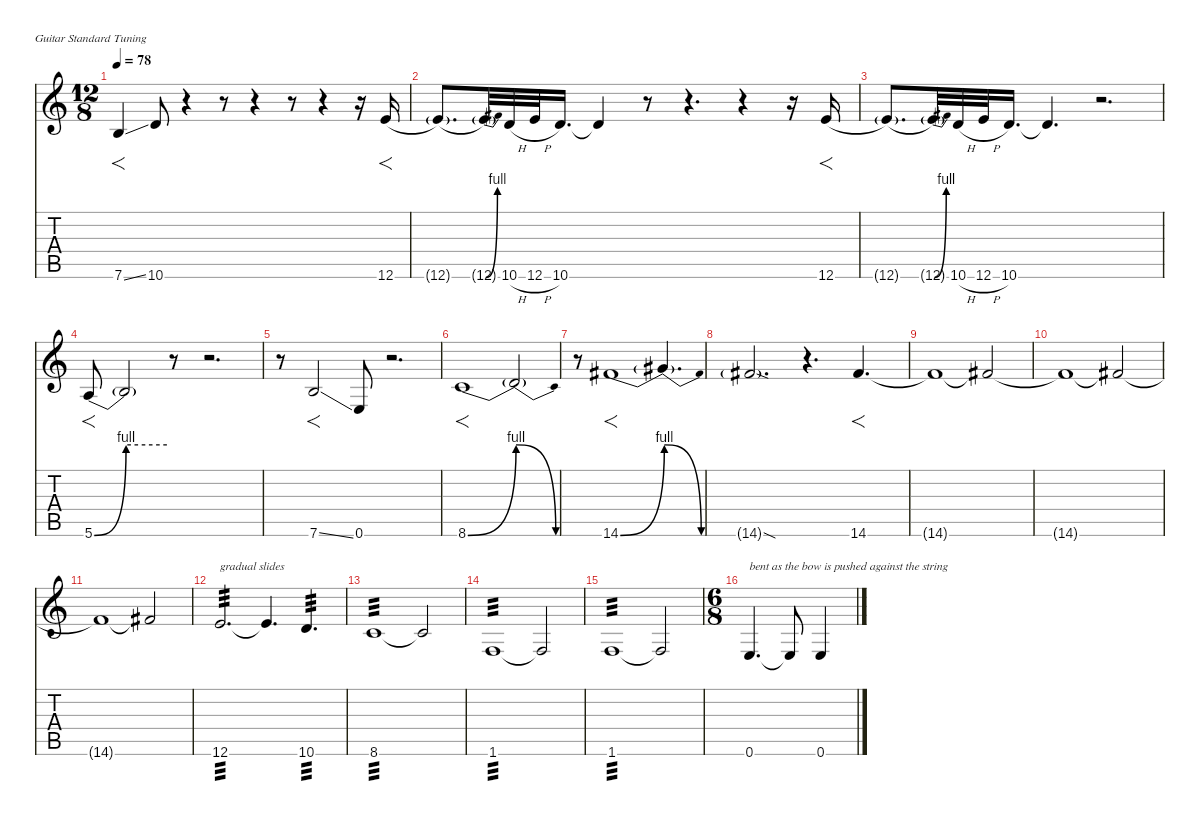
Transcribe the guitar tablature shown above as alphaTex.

\defaultSystemsLayout 4
\hideDynamics
\bracketExtendMode nobrackets
\singleTrackTrackNamePolicy hidden
\multiTrackTrackNamePolicy hidden
\firstSystemTrackNameMode fullname
\firstSystemTrackNameOrientation horizontal
\otherSystemsTrackNameOrientation horizontal
\track ("Gtr. 2 w/dist and octavia" "dist.guit.") {instrument distortionguitar}
\staff {score tabs}
\tuning (E4 B3 G3 D3 A2 E2)
\ts (12 8)
\tempo 78
\clef g2
\ks c
7.6{ss}.4{f dy f beam Up} 10.6.8{beam Up} r.4{beam Up} r.8{beam Up} r.4{beam Up} r.8{beam Up} r.4{beam Up} r.16{beam Up} 12.6{be (hold 0 0 60 0)}.16{f beam Up} |
12.6{be (hold 0 0 60 0) t}.8{d beam Up} 12.6{be (bend 0 0 60 4) t}.32{beam Up} 10.6{h}.32{beam Up} 12.6{h}.32{beam Up} 10.6.16{d beam Up} 10.6{t}.4{beam Up} r.8{beam Up} r.4{d beam Up} r.4{beam Up} r.16{beam Up} 12.6{be (hold 0 0 60 0)}.16{f beam Up} |
12.6{be (hold 0 0 60 0) t}.8{d beam Up} 12.6{be (bend 0 0 60 4) t}.32{beam Up} 10.6{h}.32{beam Up} 12.6{h}.32{beam Up} 10.6.16{d beam Up} 10.6{t}.4{d beam Up} r.2{d beam Up} |
5.6{be (bend 0 0 60 4)}.8{f beam Up} 5.6{be (hold 0 4 60 4) t}.2{beam Up} r.8{beam Up} r.2{d beam Up} |
r.8{beam Down} 7.6{ss}.2{f beam Up} 0.6.8{beam Up} r.2{d beam Up} |
8.6{be (bend 0 0 60 4)}.1{f beam Up} 8.6{be (release 0 4 60 0) t}.2{beam Up} |
r.8{beam Down} 14.6{be (bend 0 0 60 4) acc #}.1{f beam Up} 14.6{be (release 0 4 60 0) t}.4{d beam Up} |
14.6{sod g acc #}.2{d beam Up} r.4{d beam Up} 14.6{acc #}.4{f d beam Up} |
14.6{t acc #}.1{beam Up} 14.6{t acc #}.2{beam Up} |
14.6{t acc #}.1{beam Up} 14.6{t acc #}.2{beam Up} |
14.6{t acc #}.1{beam Up} 14.6{t acc #}.2{beam Up} |
12.6.2{d txt "gradual slides " tp 3 beam Up} 12.6{t}.4{d beam Up} 10.6.4{d tp 3 beam Up} |
8.6.1{tp 3 beam Up} 8.6{t}.2{beam Up} |
1.6.1{tp 3 beam Up} 1.6{t}.2{beam Up} |
1.6.1{tp 3 beam Up} 1.6{t}.2{beam Up} |
\ts (6 8)
0.6.4{d txt "bent as the bow is pushed against the string" beam Up} 0.6{t}.8{beam Up} 0.6{be (hold 0 0 60 0)}.4{beam Up}
